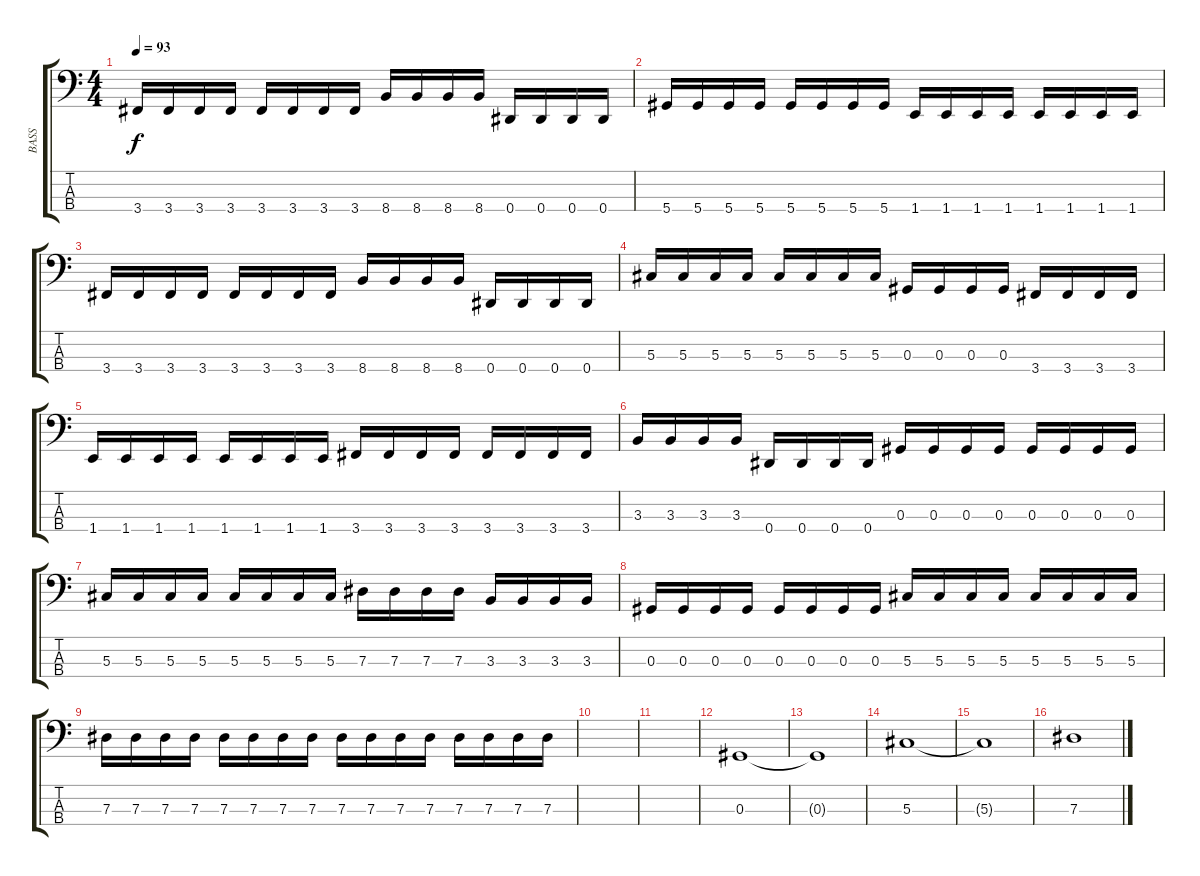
\track ("BASS" "BASS") {instrument electricbasspick}
\staff {score tabs}
\tuning (Gb2 Db2 Ab1 Eb1) {hide}
\ts (4 4)
\tempo 93
\clef f4
\ks c
3.4.16{dy f} 3.4.16 3.4.16 3.4.16 3.4.16 3.4.16 3.4.16 3.4.16 8.4.16 8.4.16 8.4.16 8.4.16 0.4.16 0.4.16 0.4.16 0.4.16 |
5.4.16 5.4.16 5.4.16 5.4.16 5.4.16 5.4.16 5.4.16 5.4.16 1.4.16 1.4.16 1.4.16 1.4.16 1.4.16 1.4.16 1.4.16 1.4.16 |
3.4.16 3.4.16 3.4.16 3.4.16 3.4.16 3.4.16 3.4.16 3.4.16 8.4.16 8.4.16 8.4.16 8.4.16 0.4.16 0.4.16 0.4.16 0.4.16 |
5.3.16 5.3.16 5.3.16 5.3.16 5.3.16 5.3.16 5.3.16 5.3.16 0.3.16 0.3.16 0.3.16 0.3.16 3.4.16 3.4.16 3.4.16 3.4.16 |
1.4.16 1.4.16 1.4.16 1.4.16 1.4.16 1.4.16 1.4.16 1.4.16 3.4.16 3.4.16 3.4.16 3.4.16 3.4.16 3.4.16 3.4.16 3.4.16 |
3.3.16 3.3.16 3.3.16 3.3.16 0.4.16 0.4.16 0.4.16 0.4.16 0.3.16 0.3.16 0.3.16 0.3.16 0.3.16 0.3.16 0.3.16 0.3.16 |
5.3.16 5.3.16 5.3.16 5.3.16 5.3.16 5.3.16 5.3.16 5.3.16 7.3.16 7.3.16 7.3.16 7.3.16 3.3.16 3.3.16 3.3.16 3.3.16 |
0.3.16 0.3.16 0.3.16 0.3.16 0.3.16 0.3.16 0.3.16 0.3.16 5.3.16 5.3.16 5.3.16 5.3.16 5.3.16 5.3.16 5.3.16 5.3.16 |
7.3.16 7.3.16 7.3.16 7.3.16 7.3.16 7.3.16 7.3.16 7.3.16 7.3.16 7.3.16 7.3.16 7.3.16 7.3.16 7.3.16 7.3.16 7.3.16 |
|
|
0.3.1 |
0.3{t}.1 |
5.3.1 |
5.3{t}.1 |
7.3.1
